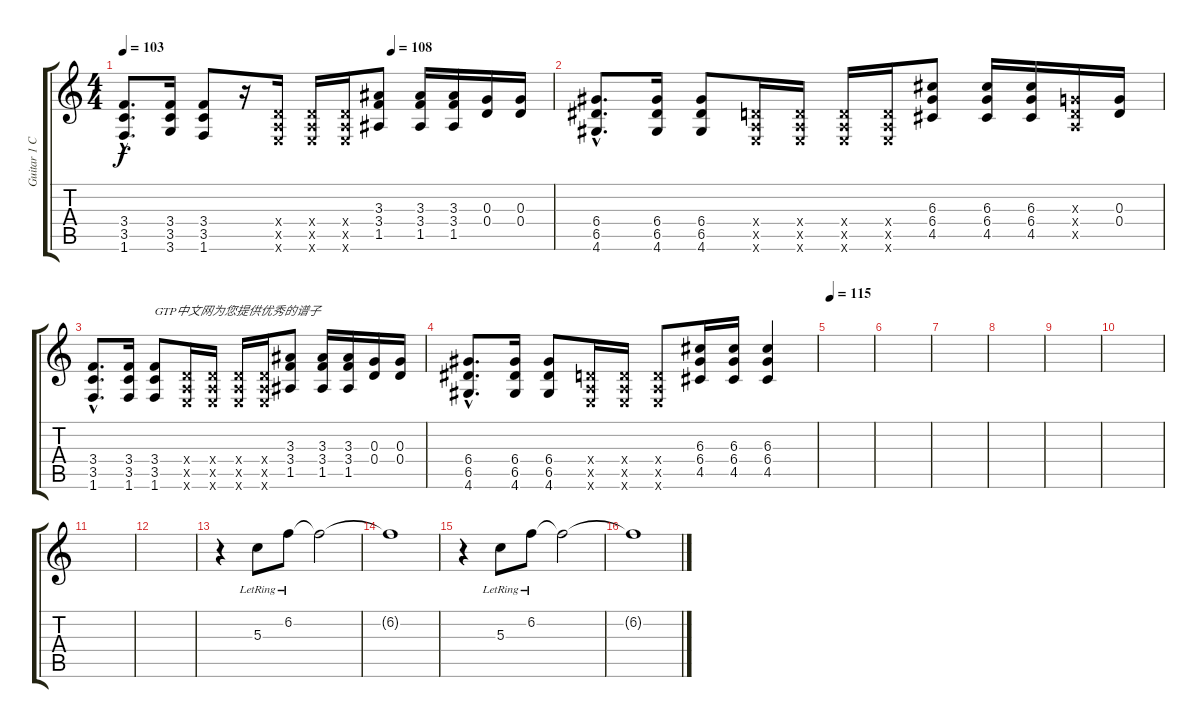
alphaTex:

\track ("Guitar 1 Clean" "Guitar 1 C") {instrument electricguitarclean}
\staff {score tabs}
\tuning (E4 B3 G3 D3 A2 E2) {hide}
\ts (4 4)
\tempo 103
\tempo (108 0.625)
\tempo 103
\clef g2
\ks c
(3.4{hac} 3.5{hac} 1.6{hac}).8{d dy f instrument electricguitarclean} (3.4 3.5 3.6).16 (3.4 3.5 1.6).8 r.16 (0.4{x} 0.5{x} 0.6{x}).16 (0.4{x} 0.5{x} 0.6{x}).16 (0.4{x} 0.5{x} 0.6{x}).16 (3.3 3.4 1.5).8 (3.3 3.4 1.5).16 (3.3 3.4 1.5).16 (0.3 0.4).16 (0.3 0.4).16 |
(6.4{hac} 6.5{hac} 4.6{hac}).8{d} (6.4 6.5 4.6).16 (6.4 6.5 4.6).8 (0.4{x} 0.5{x} 0.6{x}).16 (0.4{x} 0.5{x} 0.6{x}).16 (0.4{x} 0.5{x} 0.6{x}).16 (0.4{x} 0.5{x} 0.6{x}).16 (6.3 6.4 4.5).8 (6.3 6.4 4.5).16 (6.3 6.4 4.5).16 (0.3{x} 0.4{x} 0.5{x}).16 (0.3 0.4).16 |
(3.4{hac} 3.5{hac} 1.6{hac}).8{d} (3.4 3.5 1.6).16 (3.4 3.5 1.6).8{txt "GTP中文网为您提供优秀的谱子"} (0.4{x} 0.5{x} 0.6{x}).16 (0.4{x} 0.5{x} 0.6{x}).16 (0.4{x} 0.5{x} 0.6{x}).16 (0.4{x} 0.5{x} 0.6{x}).16 (3.3 3.4 1.5).8 (3.3 3.4 1.5).16 (3.3 3.4 1.5).16 (0.3 0.4).16 (0.3 0.4).16 |
(6.4{hac} 6.5{hac} 4.6{hac}).8{d} (6.4 6.5 4.6).16 (6.4 6.5 4.6).8 (0.4{x} 0.5{x} 0.6{x}).16 (0.4{x} 0.5{x} 0.6{x}).16 (0.4{x} 0.5{x} 0.6{x}).8 (6.3 6.4 4.5).16 (6.3 6.4 4.5).16 (6.3 6.4 4.5).4 |
\tempo 115
|
|
|
|
|
|
|
|
r.4 5.3{lr}.8 6.2{lr}.8 6.2{t}.2 |
6.2{t}.1 |
r.4 5.3{lr}.8 6.2{lr}.8 6.2{t}.2 |
6.2{t}.1
